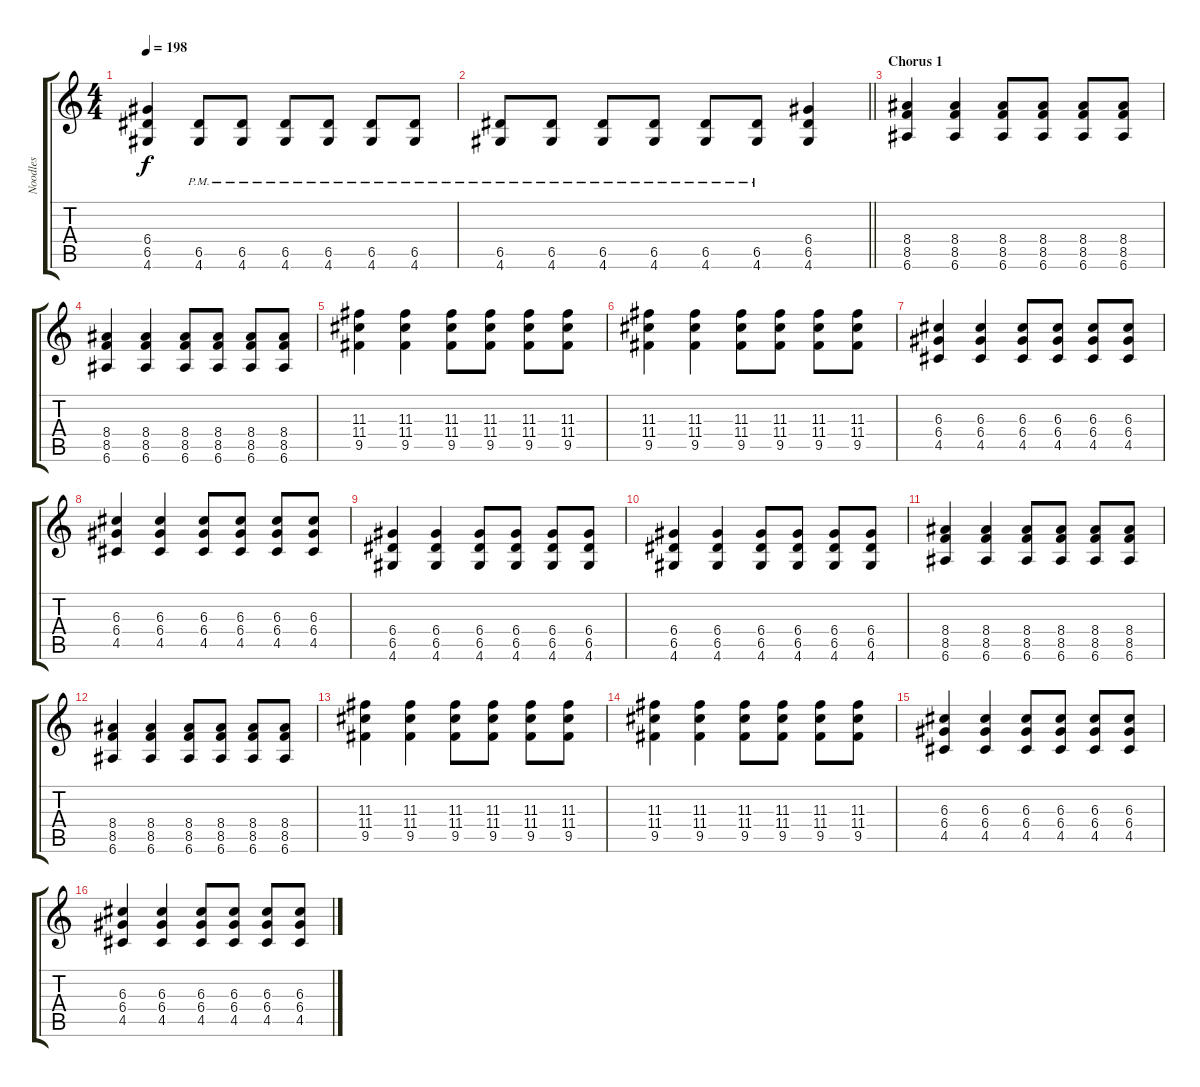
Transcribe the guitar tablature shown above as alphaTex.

\track ("Noodles" "Noodles") {instrument overdrivenguitar}
\staff {score tabs}
\tuning (E4 B3 G3 D3 A2 E2) {hide}
\ts (4 4)
\tempo 198
\clef g2
\ks c
(6.4 6.5 4.6).4{dy f} (6.5{pm} 4.6{pm}).8 (6.5{pm} 4.6{pm}).8 (6.5{pm} 4.6{pm}).8 (6.5{pm} 4.6{pm}).8 (6.5{pm} 4.6{pm}).8 (6.5{pm} 4.6{pm}).8 |
\barLineRight lightlight
(6.5{pm} 4.6{pm}).8 (6.5{pm} 4.6{pm}).8 (6.5{pm} 4.6{pm}).8 (6.5{pm} 4.6{pm}).8 (6.5{pm} 4.6{pm}).8 (6.5{pm} 4.6{pm}).8 (6.4 6.5 4.6).4 |
\section ("" "Chorus 1")
(8.4 8.5 6.6).4 (8.4 8.5 6.6).4 (8.4 8.5 6.6).8 (8.4 8.5 6.6).8 (8.4 8.5 6.6).8 (8.4 8.5 6.6).8 |
(8.4 8.5 6.6).4 (8.4 8.5 6.6).4 (8.4 8.5 6.6).8 (8.4 8.5 6.6).8 (8.4 8.5 6.6).8 (8.4 8.5 6.6).8 |
(11.3 11.4 9.5).4 (11.3 11.4 9.5).4 (11.3 11.4 9.5).8 (11.3 11.4 9.5).8 (11.3 11.4 9.5).8 (11.3 11.4 9.5).8 |
(11.3 11.4 9.5).4 (11.3 11.4 9.5).4 (11.3 11.4 9.5).8 (11.3 11.4 9.5).8 (11.3 11.4 9.5).8 (11.3 11.4 9.5).8 |
(6.3 6.4 4.5).4 (6.3 6.4 4.5).4 (6.3 6.4 4.5).8 (6.3 6.4 4.5).8 (6.3 6.4 4.5).8 (6.3 6.4 4.5).8 |
(6.3 6.4 4.5).4 (6.3 6.4 4.5).4 (6.3 6.4 4.5).8 (6.3 6.4 4.5).8 (6.3 6.4 4.5).8 (6.3 6.4 4.5).8 |
(6.4 6.5 4.6).4 (6.4 6.5 4.6).4 (6.4 6.5 4.6).8 (6.4 6.5 4.6).8 (6.4 6.5 4.6).8 (6.4 6.5 4.6).8 |
(6.4 6.5 4.6).4 (6.4 6.5 4.6).4 (6.4 6.5 4.6).8 (6.4 6.5 4.6).8 (6.4 6.5 4.6).8 (6.4 6.5 4.6).8 |
(8.4 8.5 6.6).4 (8.4 8.5 6.6).4 (8.4 8.5 6.6).8 (8.4 8.5 6.6).8 (8.4 8.5 6.6).8 (8.4 8.5 6.6).8 |
(8.4 8.5 6.6).4 (8.4 8.5 6.6).4 (8.4 8.5 6.6).8 (8.4 8.5 6.6).8 (8.4 8.5 6.6).8 (8.4 8.5 6.6).8 |
(11.3 11.4 9.5).4 (11.3 11.4 9.5).4 (11.3 11.4 9.5).8 (11.3 11.4 9.5).8 (11.3 11.4 9.5).8 (11.3 11.4 9.5).8 |
(11.3 11.4 9.5).4 (11.3 11.4 9.5).4 (11.3 11.4 9.5).8 (11.3 11.4 9.5).8 (11.3 11.4 9.5).8 (11.3 11.4 9.5).8 |
(6.3 6.4 4.5).4 (6.3 6.4 4.5).4 (6.3 6.4 4.5).8 (6.3 6.4 4.5).8 (6.3 6.4 4.5).8 (6.3 6.4 4.5).8 |
(6.3 6.4 4.5).4 (6.3 6.4 4.5).4 (6.3 6.4 4.5).8 (6.3 6.4 4.5).8 (6.3 6.4 4.5).8 (6.3 6.4 4.5).8
